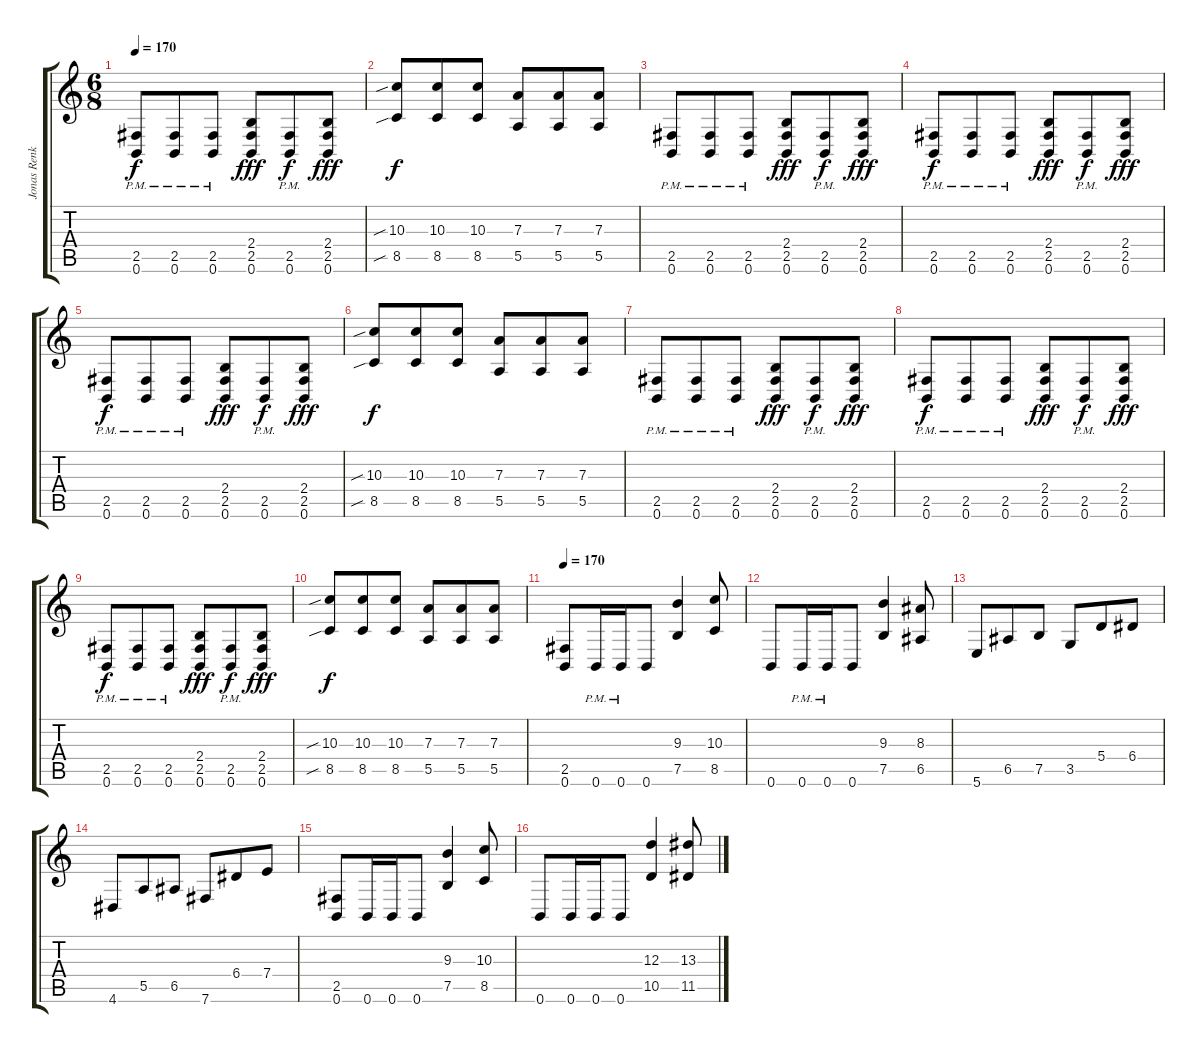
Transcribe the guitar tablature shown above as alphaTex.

\track ("Jonas Renkse" "Jonas Renk") {instrument distortionguitar}
\staff {score tabs}
\tuning (B3 Gb3 D3 A2 E2 B1) {hide}
\ts (6 8)
\tempo 170
\clef g2
\ks c
(2.5{pm} 0.6{pm}).8{dy f} (2.5{pm} 0.6{pm}).8 (2.5{pm} 0.6{pm}).8 (2.4 2.5 0.6).8{dy fff} (2.5{pm} 0.6{pm}).8{dy f} (2.4 2.5 0.6).8{dy fff} |
(10.3{sib} 8.5{sib}).8{dy f} (10.3 8.5).8 (10.3 8.5).8 (7.3 5.5).8 (7.3 5.5).8 (7.3 5.5).8 |
(2.5{pm} 0.6{pm}).8 (2.5{pm} 0.6{pm}).8 (2.5{pm} 0.6{pm}).8 (2.4 2.5 0.6).8{dy fff} (2.5{pm} 0.6{pm}).8{dy f} (2.4 2.5 0.6).8{dy fff} |
(2.5{pm} 0.6{pm}).8{dy f} (2.5{pm} 0.6{pm}).8 (2.5{pm} 0.6{pm}).8 (2.4 2.5 0.6).8{dy fff} (2.5{pm} 0.6{pm}).8{dy f} (2.4 2.5 0.6).8{dy fff} |
(2.5{pm} 0.6{pm}).8{dy f} (2.5{pm} 0.6{pm}).8 (2.5{pm} 0.6{pm}).8 (2.4 2.5 0.6).8{dy fff} (2.5{pm} 0.6{pm}).8{dy f} (2.4 2.5 0.6).8{dy fff} |
(10.3{sib} 8.5{sib}).8{dy f} (10.3 8.5).8 (10.3 8.5).8 (7.3 5.5).8 (7.3 5.5).8 (7.3 5.5).8 |
(2.5{pm} 0.6{pm}).8 (2.5{pm} 0.6{pm}).8 (2.5{pm} 0.6{pm}).8 (2.4 2.5 0.6).8{dy fff} (2.5{pm} 0.6{pm}).8{dy f} (2.4 2.5 0.6).8{dy fff} |
(2.5{pm} 0.6{pm}).8{dy f} (2.5{pm} 0.6{pm}).8 (2.5{pm} 0.6{pm}).8 (2.4 2.5 0.6).8{dy fff} (2.5{pm} 0.6{pm}).8{dy f} (2.4 2.5 0.6).8{dy fff} |
(2.5{pm} 0.6{pm}).8{dy f} (2.5{pm} 0.6{pm}).8 (2.5{pm} 0.6{pm}).8 (2.4 2.5 0.6).8{dy fff} (2.5{pm} 0.6{pm}).8{dy f} (2.4 2.5 0.6).8{dy fff} |
(10.3{sib} 8.5{sib}).8{dy f} (10.3 8.5).8 (10.3 8.5).8 (7.3 5.5).8 (7.3 5.5).8 (7.3 5.5).8 |
\tempo 170
(2.5 0.6).8 0.6{pm}.16 0.6{pm}.16 0.6.8 (9.3 7.5).4 (10.3 8.5).8 |
0.6.8 0.6{pm}.16 0.6{pm}.16 0.6.8 (9.3 7.5).4 (8.3 6.5).8 |
5.6.8 6.5.8 7.5.8 3.5.8 5.4.8 6.4.8 |
4.6.8 5.5.8 6.5.8 7.6.8 6.4.8 7.4.8 |
(2.5 0.6).8 0.6.16 0.6.16 0.6.8 (9.3 7.5).4 (10.3 8.5).8 |
0.6.8 0.6.16 0.6.16 0.6.8 (12.3 10.5).4 (13.3 11.5).8
